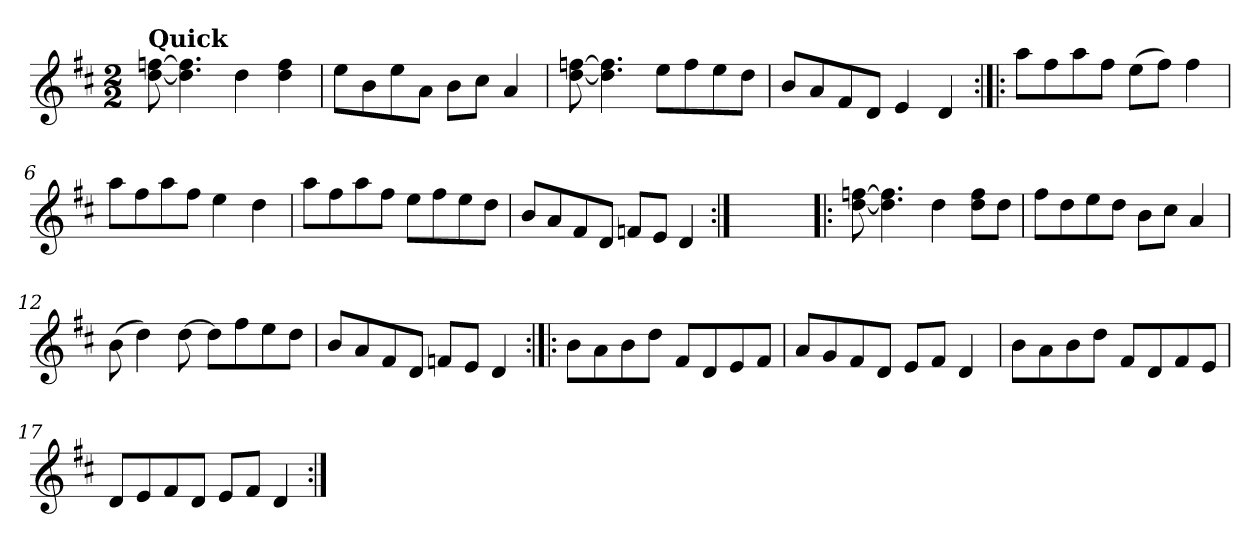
**kern
*part1
*staff1
*clefG2
*k[f#c#]
*D:
*M2/2
=1
!LO:TX:a:B:t=Quick
[8dd\ [8ffn\
4.dd\] 4.ff\]
4dd\
4dd\ 4ff\
=2
8ee\L
8b\
8ee\
8a\J
8b\L
8cc#\J
4a/
=3
[8dd\ [8ffn\
4.dd\] 4.ff\]
8ee\L
8ff\
8ee\
8dd\J
=4
8b/L
8a/
8f#/
8d/J
4e/
4d/
=5:|!|:
8aa\L
8ff#\
8aa\
8ff#\J
(>8ee\L
8ff#\J)
4ff#\
=6
8aa\L
8ff#\
8aa\
8ff#\J
4ee\
4dd\
!!LO:LB:g=z
=7
8aa\L
8ff#\
8aa\
8ff#\J
8ee\L
8ff#\
8ee\
8dd\J
=8
8b/L
8a/
8f#/
8d/J
8fn/L
8e/J
4d/
=9:|!
4.ryy
=10!|:
[8dd\ [8ffn\
4.dd\] 4.ff\]
4dd\
8dd\ 8ff\L
8dd\J
=11
8ff#\L
8dd\
8ee\
8dd\J
8b\L
8cc#\J
4a/
=12
(>8b\
4dd\)
[8dd\
8dd\L]
8ff#\
8ee\
8dd\J
!!LO:LB:g=z
=13
8b/L
8a/
8f#/
8d/J
8fn/L
8e/J
4d/
=14:|!|:
8b\L
8a\
8b\
8dd\J
8f#/L
8d/
8e/
8f#/J
=15
8a/L
8g/
8f#/
8d/J
8e/L
8f#/J
4d/
=16
8b\L
8a\
8b\
8dd\J
8f#/L
8d/
8f#/
8e/J
=17
8d/L
8e/
8f#/
8d/J
8e/L
8f#/J
4d/
=:|!
*-
